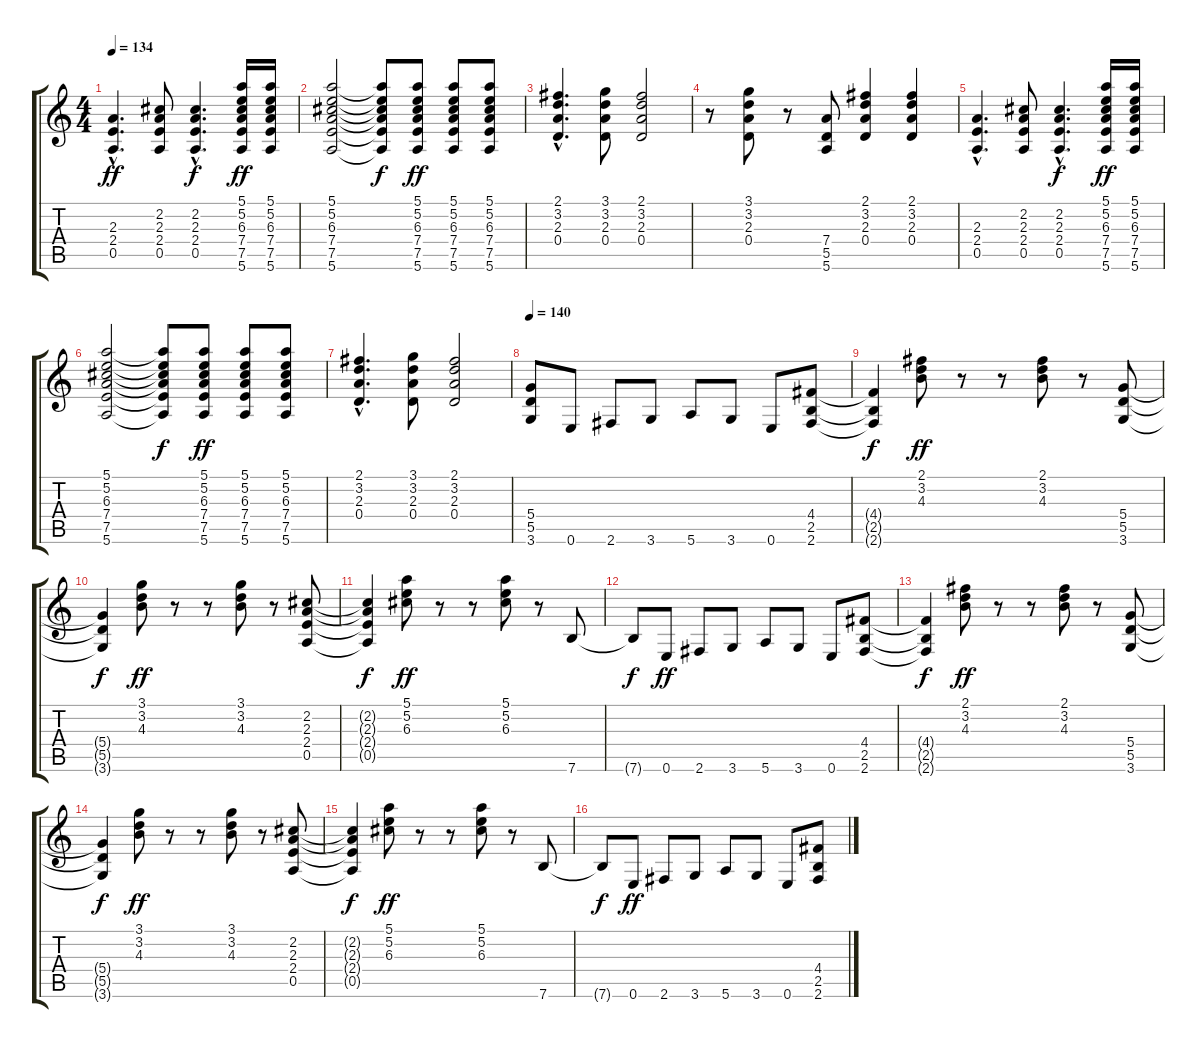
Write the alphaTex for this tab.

\track "" {instrument distortionguitar}
\staff {score tabs}
\tuning (E4 B3 G3 D3 A2 E2) {hide}
\ts (4 4)
\tempo 134
\clef g2
\ks c
(2.3{hac} 2.4{hac} 0.5{hac}).4{d dy ff} (2.2 2.3 2.4 0.5).8 (2.2{hac} 2.3{hac} 2.4{hac} 0.5{hac}).4{d dy f} (5.1 5.2 6.3 7.4 7.5 5.6).16{dy ff} (5.1 5.2 6.3 7.4 7.5 5.6).16 |
(5.1 5.2 6.3 7.4 7.5 5.6).2 (5.1{t} 5.2{t} 6.3{t} 7.4{t} 7.5{t} 5.6{t}).8{dy f} (5.1 5.2 6.3 7.4 7.5 5.6).8{dy ff} (5.1 5.2 6.3 7.4 7.5 5.6).8 (5.1 5.2 6.3 7.4 7.5 5.6).8 |
(2.1{hac} 3.2{hac} 2.3{hac} 0.4{hac}).4{d} (3.1 3.2 2.3 0.4).8 (2.1 3.2 2.3 0.4).2 |
r.8 (3.1 3.2 2.3 0.4).8 r.8 (7.4 5.5 5.6).8 (2.1 3.2 2.3 0.4).4 (2.1 3.2 2.3 0.4).4 |
(2.3{hac} 2.4{hac} 0.5{hac}).4{d} (2.2 2.3 2.4 0.5).8 (2.2{hac} 2.3{hac} 2.4{hac} 0.5{hac}).4{d dy f} (5.1 5.2 6.3 7.4 7.5 5.6).16{dy ff} (5.1 5.2 6.3 7.4 7.5 5.6).16 |
(5.1 5.2 6.3 7.4 7.5 5.6).2 (5.1{t} 5.2{t} 6.3{t} 7.4{t} 7.5{t} 5.6{t}).8{dy f} (5.1 5.2 6.3 7.4 7.5 5.6).8{dy ff} (5.1 5.2 6.3 7.4 7.5 5.6).8 (5.1 5.2 6.3 7.4 7.5 5.6).8 |
(2.1{hac} 3.2{hac} 2.3{hac} 0.4{hac}).4{d} (3.1 3.2 2.3 0.4).8 (2.1 3.2 2.3 0.4).2 |
\tempo 140
(5.4 5.5 3.6).8 0.6.8 2.6.8 3.6.8 5.6.8 3.6.8 0.6.8 (4.4 2.5 2.6).8{volume 14} |
(4.4{t} 2.5{t} 2.6{t}).4{dy f} (2.1 3.2 4.3).8{dy ff} r.8 r.8 (2.1 3.2 4.3).8 r.8 (5.4 5.5 3.6).8 |
(5.4{t} 5.5{t} 3.6{t}).4{dy f} (3.1 3.2 4.3).8{dy ff} r.8 r.8 (3.1 3.2 4.3).8 r.8 (2.2 2.3 2.4 0.5).8 |
(2.2{t} 2.3{t} 2.4{t} 0.5{t}).4{dy f} (5.1 5.2 6.3).8{dy ff} r.8 r.8 (5.1 5.2 6.3).8 r.8 7.6.8 |
7.6{t}.8{dy f} 0.6.8{dy ff} 2.6.8 3.6.8 5.6.8 3.6.8 0.6.8 (4.4 2.5 2.6).8 |
(4.4{t} 2.5{t} 2.6{t}).4{dy f} (2.1 3.2 4.3).8{dy ff} r.8 r.8 (2.1 3.2 4.3).8 r.8 (5.4 5.5 3.6).8 |
(5.4{t} 5.5{t} 3.6{t}).4{dy f} (3.1 3.2 4.3).8{dy ff} r.8 r.8 (3.1 3.2 4.3).8 r.8 (2.2 2.3 2.4 0.5).8 |
(2.2{t} 2.3{t} 2.4{t} 0.5{t}).4{dy f} (5.1 5.2 6.3).8{dy ff} r.8 r.8 (5.1 5.2 6.3).8 r.8 7.6.8 |
7.6{t}.8{dy f} 0.6.8{dy ff} 2.6.8 3.6.8 5.6.8 3.6.8 0.6.8 (4.4 2.5 2.6).8
